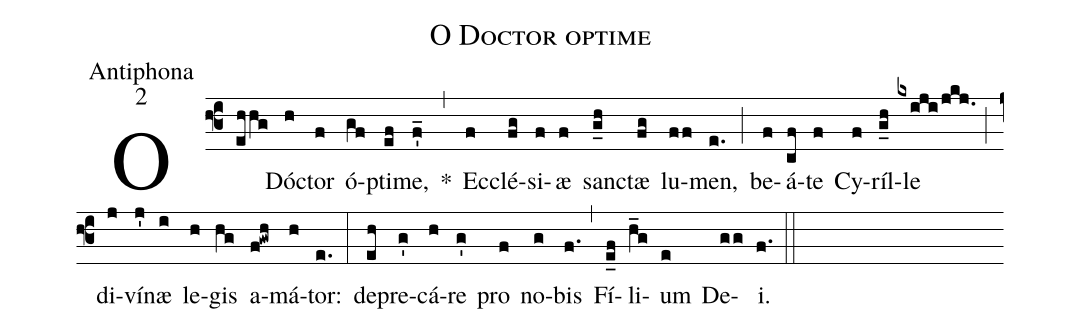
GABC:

name:O Doctor optime;
office-part:Antiphona;
mode:2;
%%
(f3) O(ehhg) Dó(h)ctor(f) ó(gf)pti(ef)me,(f'_) *(,) Ec(f)clé(fg)si(f)æ(f) san(g_h)ctæ(fg) lu(ff)men,(e.) (;) be(f)á(cf)te(f) Cy(f)ríl(g_h)le(kxiji/jkj.) (;) di(j)ví(j')næ(i) le(h)gis(hg) a(f!gwh)má(h)tor:(e.) (:) de(eh)pre(g')cá(h)re(g') pro(f) no(g)bis(f.) (,) Fí(e_f)li(h_g)um(e) De(gg)i.(f.) (::)
